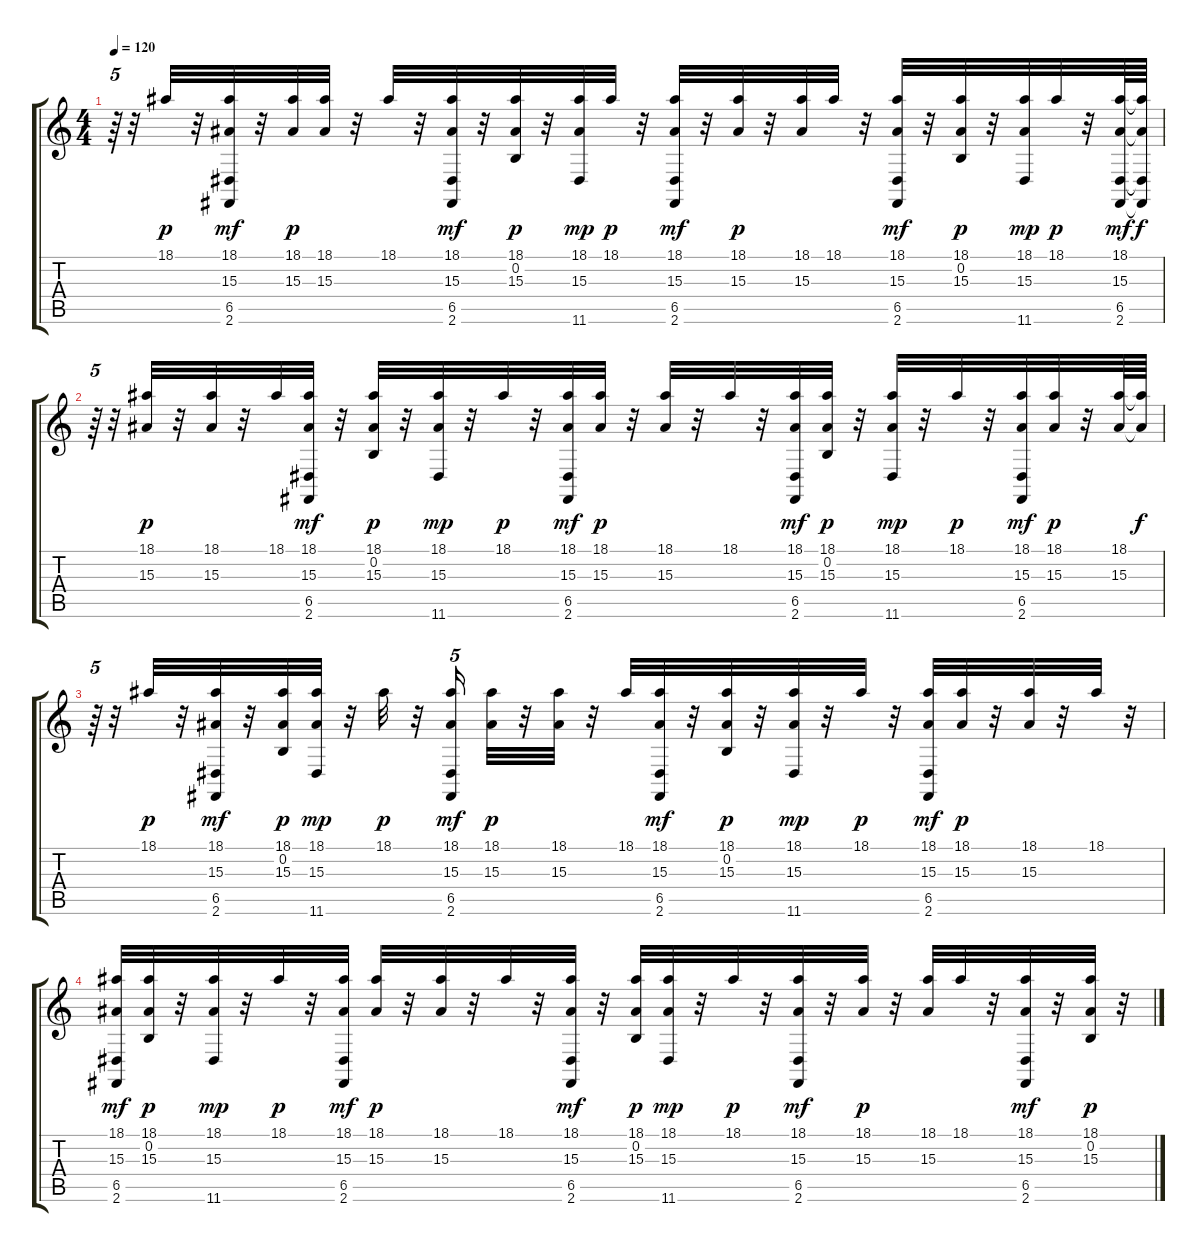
\track "" {instrument drawbarorgan}
\staff {score tabs}
\tuning (E4 B3 G3 D3 A2 E2) {hide}
\ts (4 4)
\tempo 120
\clef g2
\ks c
r.64{tu (5 4) dy f} r.32 18.1.32{dy p} r.32 (18.1 15.3 6.5 2.6).32{dy mf} r.32 (18.1 15.3).32{dy p} (18.1 15.3).32 r.32 18.1.32 r.32 (18.1 15.3 6.5 2.6).32{dy mf} r.32 (18.1 0.2 15.3).32{dy p} r.32 (18.1 15.3 11.6).32{dy mp} 18.1.32{dy p} r.32 (18.1 15.3 6.5 2.6).32{dy mf} r.32 (18.1 15.3).32{dy p} r.32 (18.1 15.3).32 18.1.32 r.32 (18.1 15.3 6.5 2.6).32{dy mf} r.32 (18.1 0.2 15.3).32{dy p} r.32 (18.1 15.3 11.6).32{dy mp} 18.1.32{dy p} r.32 (18.1 15.3 6.5 2.6).64{dy mf} (18.1{t} 15.3{t} 6.5{t} 2.6{t}).64{dy f} |
r.64{tu (5 4)} r.32 (18.1 15.3).32{dy p} r.32 (18.1 15.3).32 r.32 18.1.32 (18.1 15.3 6.5 2.6).32{dy mf} r.32 (18.1 0.2 15.3).32{dy p} r.32 (18.1 15.3 11.6).32{dy mp} r.32 18.1.32{dy p} r.32 (18.1 15.3 6.5 2.6).32{dy mf} (18.1 15.3).32{dy p} r.32 (18.1 15.3).32 r.32 18.1.32 r.32 (18.1 15.3 6.5 2.6).32{dy mf} (18.1 0.2 15.3).32{dy p} r.32 (18.1 15.3 11.6).32{dy mp} r.32 18.1.32{dy p} r.32 (18.1 15.3 6.5 2.6).32{dy mf} (18.1 15.3).32{dy p} r.32 (18.1 15.3).64 (18.1{t} 15.3{t}).64{dy f} |
r.64{tu (5 4)} r.32 18.1.32{dy p} r.32 (18.1 15.3 6.5 2.6).32{dy mf} r.32 (18.1 0.2 15.3).32{dy p} (18.1 15.3 11.6).32{dy mp} r.32 18.1.32{dy p} r.32 (18.1 15.3 6.5 2.6).16{tu (5 4) dy mf} (18.1 15.3).32{dy p} r.32 (18.1 15.3).32 r.32 18.1.32 (18.1 15.3 6.5 2.6).32{dy mf} r.32 (18.1 0.2 15.3).32{dy p} r.32 (18.1 15.3 11.6).32{dy mp} r.32 18.1.32{dy p} r.32 (18.1 15.3 6.5 2.6).32{dy mf} (18.1 15.3).32{dy p} r.32 (18.1 15.3).32 r.32 18.1.32 r.32 |
(18.1 15.3 6.5 2.6).32{dy mf} (18.1 0.2 15.3).32{dy p} r.32 (18.1 15.3 11.6).32{dy mp} r.32 18.1.32{dy p} r.32 (18.1 15.3 6.5 2.6).32{dy mf} (18.1 15.3).32{dy p} r.32 (18.1 15.3).32 r.32 18.1.32 r.32 (18.1 15.3 6.5 2.6).32{dy mf} r.32 (18.1 0.2 15.3).32{dy p} (18.1 15.3 11.6).32{dy mp} r.32 18.1.32{dy p} r.32 (18.1 15.3 6.5 2.6).32{dy mf} r.32 (18.1 15.3).32{dy p} r.32 (18.1 15.3).32 18.1.32 r.32 (18.1 15.3 6.5 2.6).32{dy mf} r.32 (18.1 0.2 15.3).32{dy p} r.32
